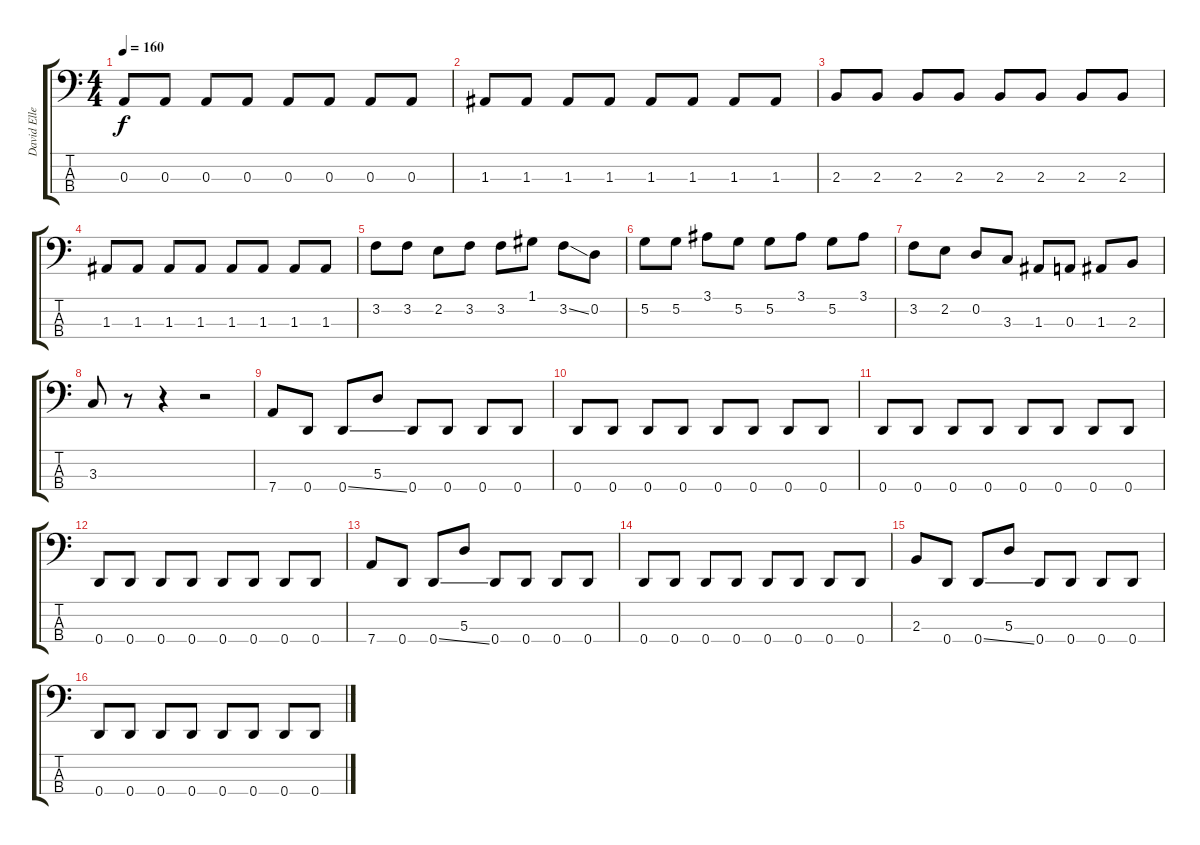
\track ("David Ellefson" "David Elle") {instrument electricbasspick}
\staff {score tabs}
\tuning (G2 D2 A1 D1) {hide}
\ts (4 4)
\tempo 160
\clef f4
\ks c
0.3.8{dy f} 0.3.8 0.3.8 0.3.8 0.3.8 0.3.8 0.3.8 0.3.8 |
1.3.8 1.3.8 1.3.8 1.3.8 1.3.8 1.3.8 1.3.8 1.3.8 |
2.3.8 2.3.8 2.3.8 2.3.8 2.3.8 2.3.8 2.3.8 2.3.8 |
1.3.8 1.3.8 1.3.8 1.3.8 1.3.8 1.3.8 1.3.8 1.3.8 |
3.2.8 3.2.8 2.2.8 3.2.8 3.2.8 1.1.8 3.2{ss}.8 0.2.8 |
5.2.8 5.2.8 3.1.8 5.2.8 5.2.8 3.1.8 5.2.8 3.1.8 |
3.2.8 2.2.8 0.2.8 3.3.8 1.3.8 0.3.8 1.3.8 2.3.8 |
3.3.8 r.8 r.4 r.2 |
7.4.8 0.4.8 0.4{ss}.8 5.3.8 0.4.8 0.4.8 0.4.8 0.4.8 |
0.4.8 0.4.8 0.4.8 0.4.8 0.4.8 0.4.8 0.4.8 0.4.8 |
0.4.8 0.4.8 0.4.8 0.4.8 0.4.8 0.4.8 0.4.8 0.4.8 |
0.4.8 0.4.8 0.4.8 0.4.8 0.4.8 0.4.8 0.4.8 0.4.8 |
7.4.8 0.4.8 0.4{ss}.8 5.3.8 0.4.8 0.4.8 0.4.8 0.4.8 |
0.4.8 0.4.8 0.4.8 0.4.8 0.4.8 0.4.8 0.4.8 0.4.8 |
2.3.8 0.4.8 0.4{ss}.8 5.3.8 0.4.8 0.4.8 0.4.8 0.4.8 |
0.4.8 0.4.8 0.4.8 0.4.8 0.4.8 0.4.8 0.4.8 0.4.8
